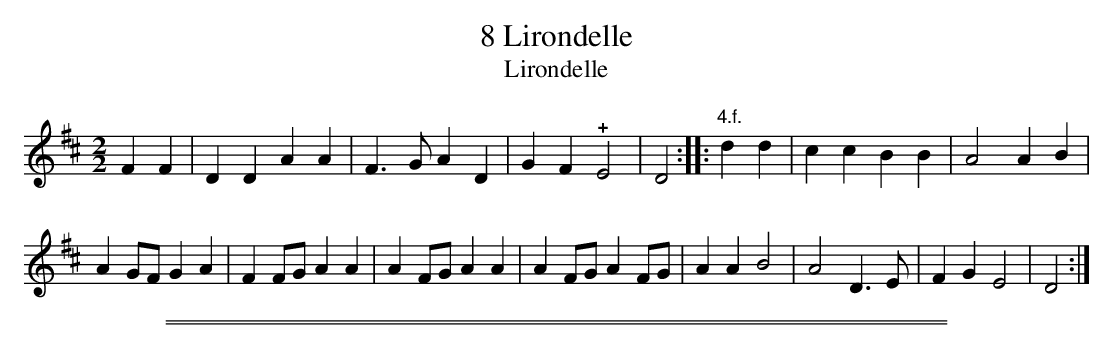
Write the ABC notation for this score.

X:1
T: 8 Lirondelle
T: Lirondelle
M: 2/2
L: 1/8
K: D
F2F2 |\
D2D2 A2A2 | F3G A2D2 |\
G2F2 !+!E4 | D4 :|\
|: "4.f."d2d2 |\
c2c2 B2B2 | A4 A2B2 |
A2GF G2A2 | F2FG A2A2 |\
A2FG A2A2 | A2FG A2FG |\
A2A2 B4 | A4 D3E |\
F2G2 E4 | D4 :|
